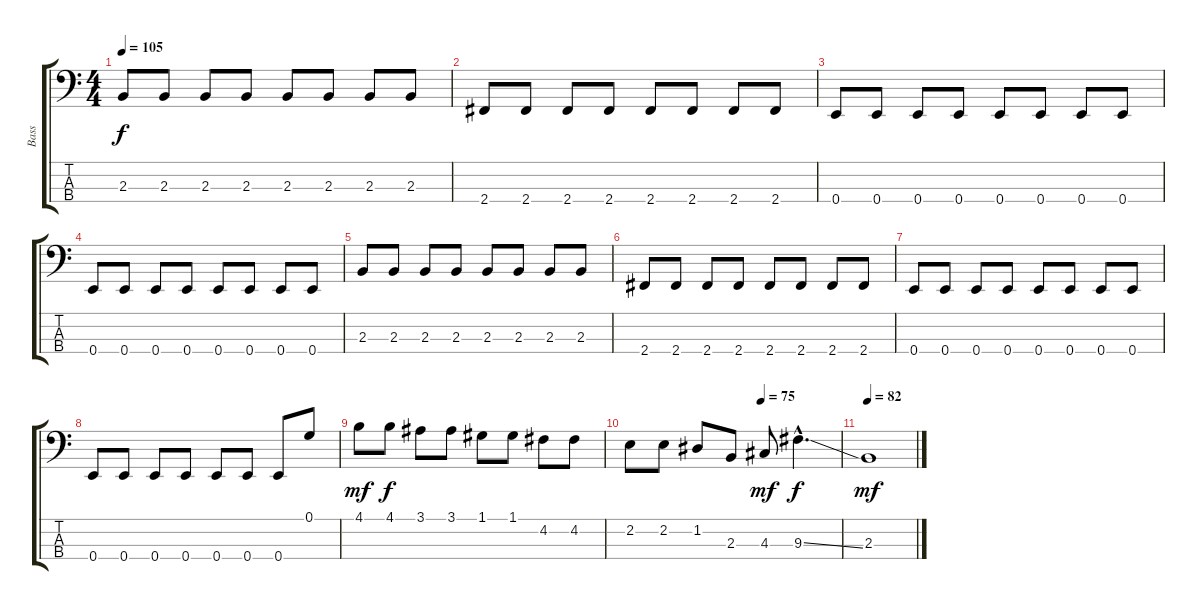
\track ("Bass" "Bass") {instrument electricbassfinger}
\staff {score tabs}
\tuning (G2 D2 A1 E1) {hide}
\ts (4 4)
\tempo 105
\clef f4
\ks c
2.3.8{dy f} 2.3.8 2.3.8 2.3.8 2.3.8 2.3.8 2.3.8 2.3.8 |
2.4.8 2.4.8 2.4.8 2.4.8 2.4.8 2.4.8 2.4.8 2.4.8 |
0.4.8 0.4.8 0.4.8 0.4.8 0.4.8 0.4.8 0.4.8 0.4.8 |
0.4.8 0.4.8 0.4.8 0.4.8 0.4.8 0.4.8 0.4.8 0.4.8 |
2.3.8 2.3.8 2.3.8 2.3.8 2.3.8 2.3.8 2.3.8 2.3.8 |
2.4.8 2.4.8 2.4.8 2.4.8 2.4.8 2.4.8 2.4.8 2.4.8 |
0.4.8 0.4.8 0.4.8 0.4.8 0.4.8 0.4.8 0.4.8 0.4.8 |
0.4.8 0.4.8 0.4.8 0.4.8 0.4.8 0.4.8 0.4.8 0.1.8{volume 16} |
4.1.8{dy mf} 4.1.8{dy f} 3.1.8 3.1.8 1.1.8 1.1.8 4.2.8 4.2.8 |
\tempo (75 0.625)
2.2.8{volume 16} 2.2.8 1.2.8 2.3.8 4.3.8{dy mf} 9.3{ss hac}.4{d dy f} |
\tempo 82
2.3.1{dy mf}
